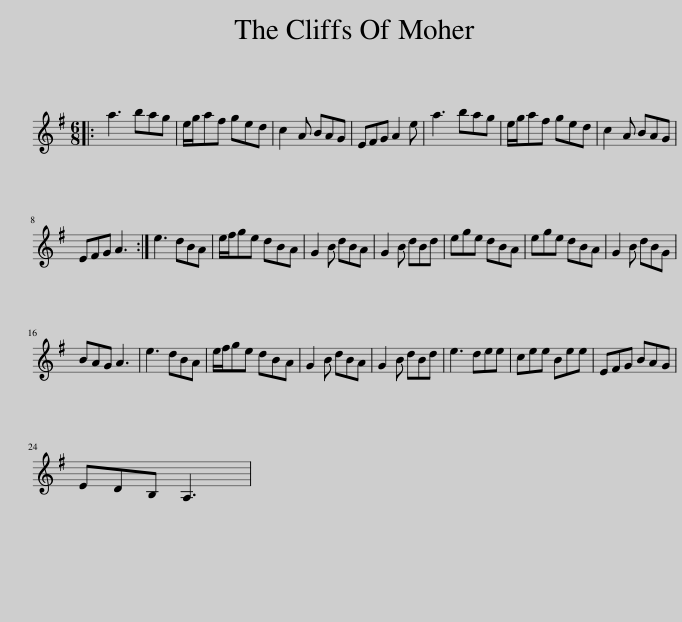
X:1
L:1/8
M:6/8
I:linebreak $
K:G
V:1 treble
V:1
|: a3 bag | e/g/af ged | c2 A BAG | EFG A2 e | a3 bag | %5
 e/g/af ged | c2 A BAG |$ EFG A3 :| e3 dBA | e/f/ge dBA | %10
 G2 B dBA | G2 B dBd | ege dBA | ege dBA | G2 B dBG |$ %15
 BAG A3 | e3 dBA | e/f/ge dBA | G2 B dBA | G2 B dBd | %20
 e3 dee | cee Bee | EFG BAG |$ EDB, A,3 | %24
